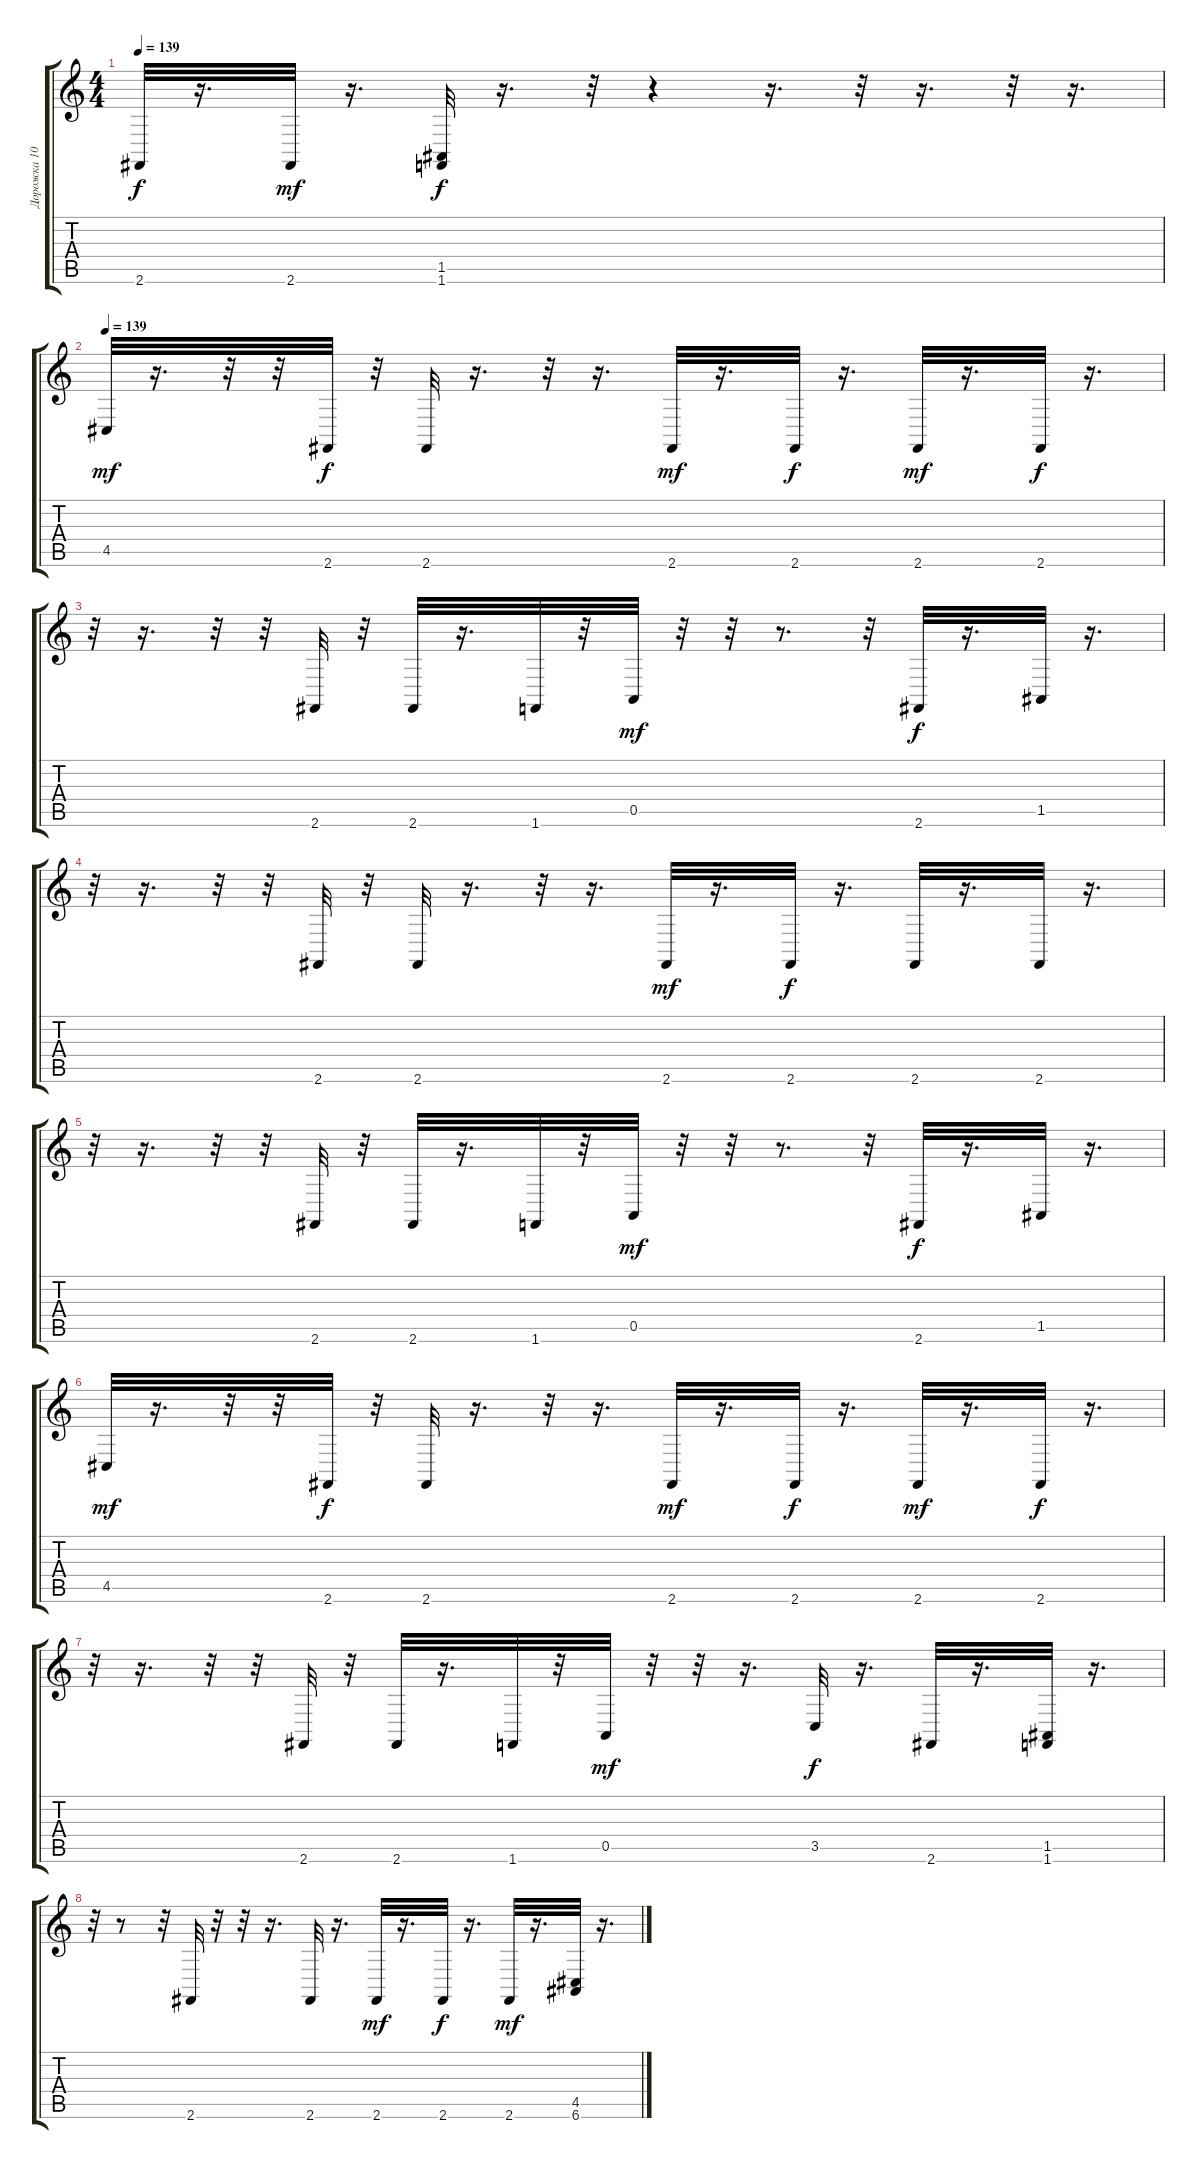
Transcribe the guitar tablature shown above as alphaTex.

\track ("Дорожка 10" "Дорожка 10") {instrument drawbarorgan}
\staff {score tabs}
\tuning (E4 B3 G3 D3 A2 E2) {hide}
\ts (4 4)
\tempo 139
\clef g2
\ks c
2.6.32{dy f} r.16{d} 2.6.32{dy mf} r.16{d} (1.5 1.6).32{dy f} r.16{d} r.32 r.4 r.16{d} r.32 r.16{d} r.32 r.16{d} |
\tempo 139
4.5.32{dy mf} r.16{d} r.32 r.32 2.6.32{dy f} r.32 2.6.32 r.16{d} r.32 r.16{d} 2.6.32{dy mf} r.16{d} 2.6.32{dy f} r.16{d} 2.6.32{dy mf} r.16{d} 2.6.32{dy f} r.16{d} |
r.32 r.16{d} r.32 r.32 2.6.32 r.32 2.6.32 r.16{d} 1.6.32 r.32 0.5.32{dy mf} r.32 r.32 r.8{d} r.32 2.6.32{dy f} r.16{d} 1.5.32 r.16{d} |
r.32 r.16{d} r.32 r.32 2.6.32 r.32 2.6.32 r.16{d} r.32 r.16{d} 2.6.32{dy mf} r.16{d} 2.6.32{dy f} r.16{d} 2.6.32 r.16{d} 2.6.32 r.16{d} |
r.32 r.16{d} r.32 r.32 2.6.32 r.32 2.6.32 r.16{d} 1.6.32 r.32 0.5.32{dy mf} r.32 r.32 r.8{d} r.32 2.6.32{dy f} r.16{d} 1.5.32 r.16{d} |
4.5.32{dy mf} r.16{d} r.32 r.32 2.6.32{dy f} r.32 2.6.32 r.16{d} r.32 r.16{d} 2.6.32{dy mf} r.16{d} 2.6.32{dy f} r.16{d} 2.6.32{dy mf} r.16{d} 2.6.32{dy f} r.16{d} |
r.32 r.16{d} r.32 r.32 2.6.32 r.32 2.6.32 r.16{d} 1.6.32 r.32 0.5.32{dy mf} r.32 r.32 r.16{d} 3.5.32{dy f} r.16{d} 2.6.32 r.16{d} (1.5 1.6).32 r.16{d} |
r.32 r.8 r.32 2.6.32 r.32 r.32 r.16{d} 2.6.32 r.16{d} 2.6.32{dy mf} r.16{d} 2.6.32{dy f} r.16{d} 2.6.32{dy mf} r.16{d} (4.5 6.6).32 r.16{d}
